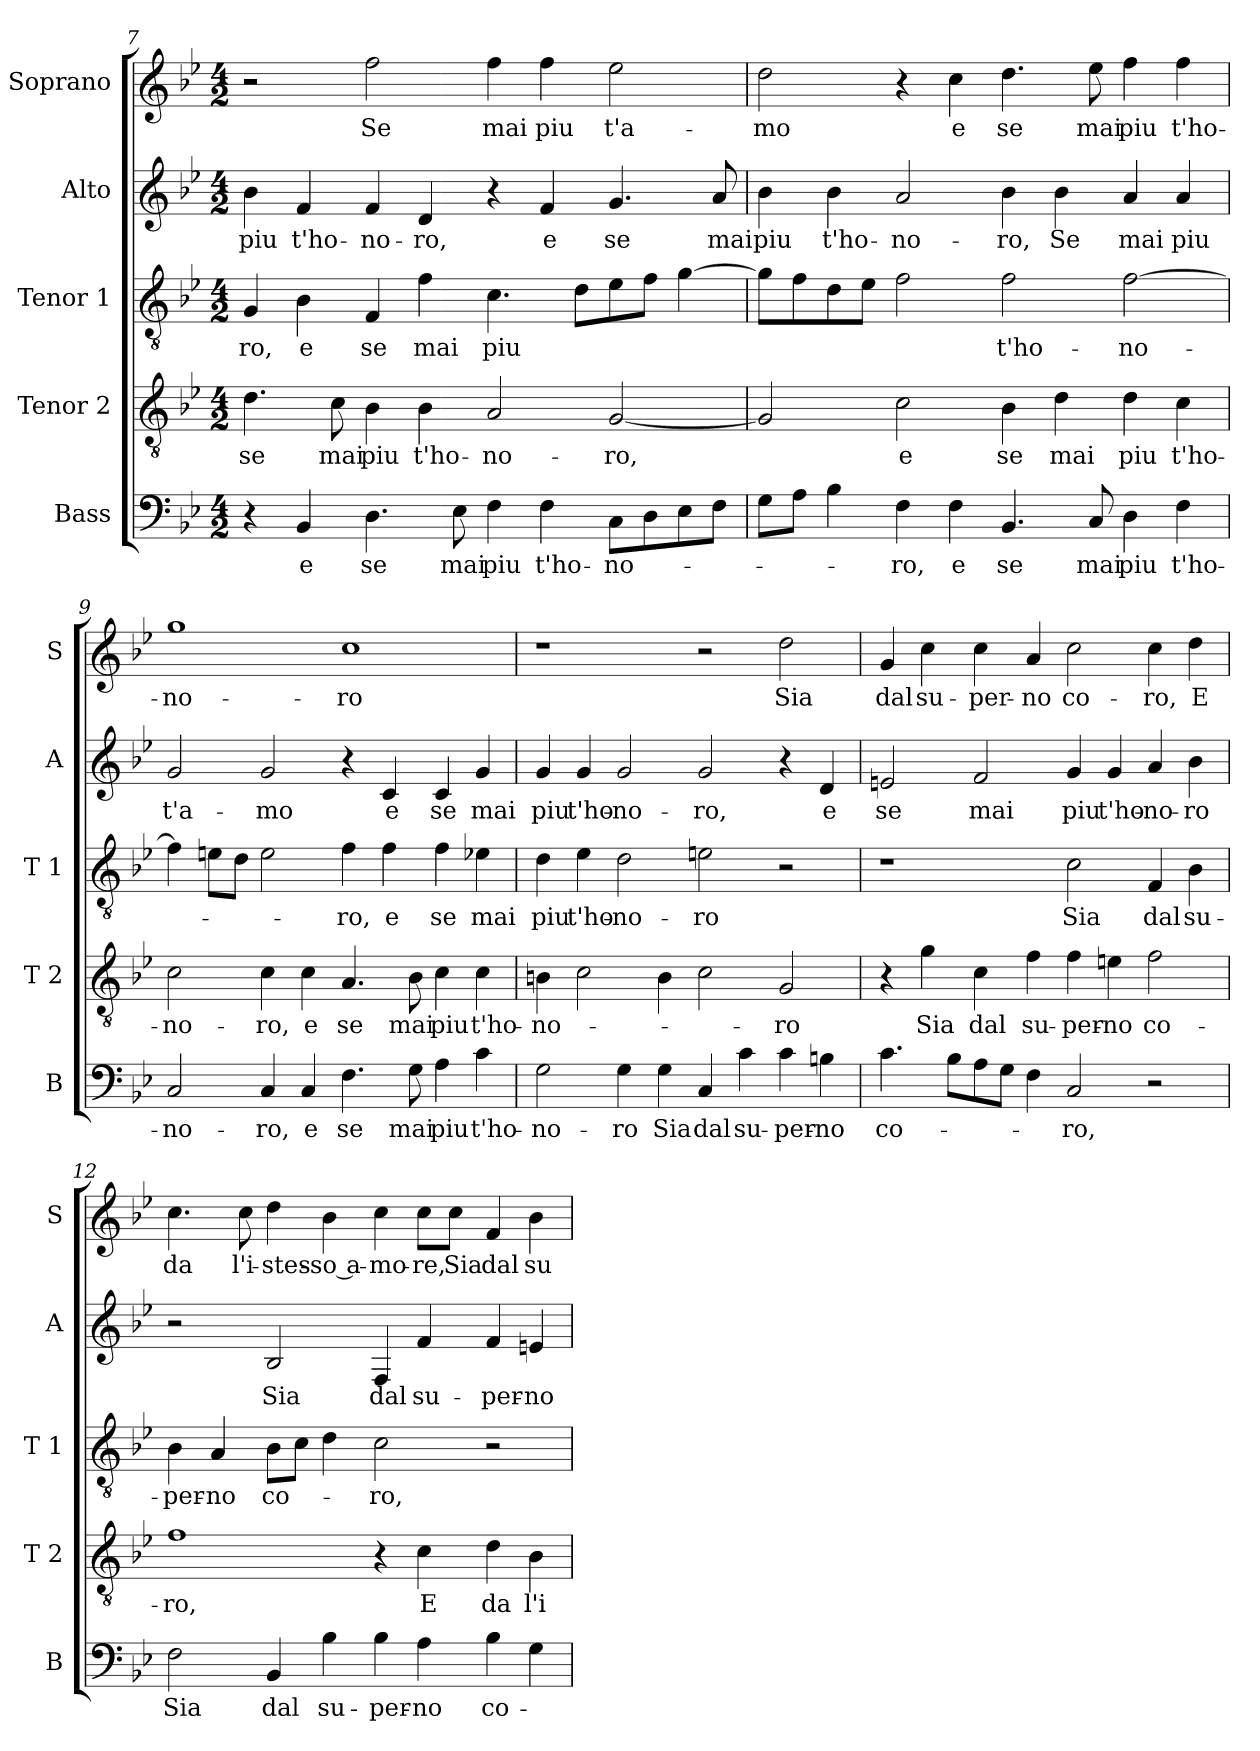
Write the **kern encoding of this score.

**kern	**text	**kern	**text	**kern	**text	**kern	**text	**kern	**text
*part5	*part5	*part4	*part4	*part3	*part3	*part2	*part2	*part1	*part1
*staff5	*staff5	*staff4	*staff4	*staff3	*staff3	*staff2	*staff2	*staff1	*staff1
*I"Bass	*	*I"Tenor 2	*	*I"Tenor 1	*	*I"Alto	*	*I"Soprano	*
*I'B	*	*I'T 2	*	*I'T 1	*	*I'A	*	*I'S	*
!!LO:PB:g=z
*clefF4	*	*clefGv2	*	*clefGv2	*	*clefG2	*	*clefG2	*
*k[b-e-]	*	*k[b-e-]	*	*k[b-e-]	*	*k[b-e-]	*	*k[b-e-]	*
*B-:	*	*B-:	*	*B-:	*	*B-:	*	*B-:	*
*M4/2	*	*M4/2	*	*M4/2	*	*M4/2	*	*M4/2	*
=7	=7	=7	=7	=7	=7	=7	=7	=7	=7
!	!	!	!LO:LY:b	!	!LO:LY:b	!	!LO:LY:b	!	!
4r	.	4.d\	se	4G/	-ro,	4b-\	piu	2r	.
!	!LO:LY:b	!	!	!	!LO:LY:b	!	!LO:LY:b	!	!
4BB-/	e	.	.	4B-\	e	4f/	t'ho-	.	.
!	!	!	!LO:LY:b	!	!	!	!	!	!
.	.	8c\	mai	.	.	.	.	.	.
!	!LO:LY:b	!	!LO:LY:b	!	!LO:LY:b	!	!LO:LY:b	!	!LO:LY:b
4.D\	se	4B-\	piu	4F/	se	4f/	-no-	2ff\	Se
!	!	!	!LO:LY:b	!	!LO:LY:b	!	!LO:LY:b	!	!
.	.	4B-\	t'ho-	4f\	mai	4d/	-ro,	.	.
!	!LO:LY:b	!	!	!	!	!	!	!	!
8E-\	mai	.	.	.	.	.	.	.	.
!	!LO:LY:b	!	!LO:LY:b	!	!LO:LY:b	!	!	!	!LO:LY:b
4F\	piu	2A/	-no-	4.c\	piu	4r	.	4ff\	mai
!	!LO:LY:b	!	!	!	!	!	!LO:LY:b	!	!LO:LY:b
4F\	t'ho-	.	.	.	.	4f/	e	4ff\	piu
.	.	.	.	8d\L	.	.	.	.	.
!	!LO:LY:b	!	!LO:LY:b	!	!	!	!LO:LY:b	!	!LO:LY:b
8C\L	-no-	[2G/	-ro,	8e-\	.	4.g/	se	2ee-\	t'a-
8D\	.	.	.	8f\J	.	.	.	.	.
8E-\	.	.	.	[4g\	.	.	.	.	.
!	!	!	!	!	!	!	!LO:LY:b	!	!
8F\J	.	.	.	.	.	8a/	mai	.	.
=8	=8	=8	=8	=8	=8	=8	=8	=8	=8
!	!	!	!	!	!	!	!LO:LY:b	!	!LO:LY:b
8G\L	.	2G/]	.	8g\L]	.	4b-\	piu	2dd\	-mo
8A\J	.	.	.	8f\	.	.	.	.	.
!	!	!	!	!	!	!	!LO:LY:b	!	!
4B-\	.	.	.	8d\	.	4b-\	t'ho-	.	.
.	.	.	.	8e-\J	.	.	.	.	.
!	!LO:LY:b	!	!LO:LY:b	!	!	!	!LO:LY:b	!	!
4F\	-ro,	2c\	e	2f\	.	2a/	-no-	4r	.
!	!LO:LY:b	!	!	!	!	!	!	!	!LO:LY:b
4F\	e	.	.	.	.	.	.	4cc\	e
!	!LO:LY:b	!	!LO:LY:b	!	!LO:LY:b	!	!LO:LY:b	!	!LO:LY:b
4.BB-/	se	4B-\	se	2f\	t'ho-	4b-\	-ro,	4.dd\	se
!	!	!	!LO:LY:b	!	!	!	!LO:LY:b	!	!
.	.	4d\	mai	.	.	4b-\	Se	.	.
!	!LO:LY:b	!	!	!	!	!	!	!	!LO:LY:b
8C/	mai	.	.	.	.	.	.	8ee-\	mai
!	!LO:LY:b	!	!LO:LY:b	!	!LO:LY:b	!	!LO:LY:b	!	!LO:LY:b
4D\	piu	4d\	piu	[2f\	-no-	4a/	mai	4ff\	piu
!	!LO:LY:b	!	!LO:LY:b	!	!	!	!LO:LY:b	!	!LO:LY:b
4F\	t'ho-	4c\	t'ho-	.	.	4a/	piu	4ff\	t'ho-
=9	=9	=9	=9	=9	=9	=9	=9	=9	=9
!	!LO:LY:b	!	!LO:LY:b	!	!	!	!LO:LY:b	!	!LO:LY:b
2C/	-no-	2c\	-no-	4f\]	.	2g/	t'a-	1gg	-no-
.	.	.	.	8en\L	.	.	.	.	.
.	.	.	.	8d\J	.	.	.	.	.
!	!LO:LY:b	!	!LO:LY:b	!	!	!	!LO:LY:b	!	!
4C/	-ro,	4c\	-ro,	2e\	.	2g/	-mo	.	.
!	!LO:LY:b	!	!LO:LY:b	!	!	!	!	!	!
4C/	e	4c\	e	.	.	.	.	.	.
!	!LO:LY:b	!	!LO:LY:b	!	!LO:LY:b	!	!	!	!LO:LY:b
4.F\	se	4.A/	se	4f\	-ro,	4r	.	1cc	-ro
!	!	!	!	!	!LO:LY:b	!	!LO:LY:b	!	!
.	.	.	.	4f\	e	4c/	e	.	.
!	!LO:LY:b	!	!LO:LY:b	!	!	!	!	!	!
8G\	mai	8B-\	mai	.	.	.	.	.	.
!	!LO:LY:b	!	!LO:LY:b	!	!LO:LY:b	!	!LO:LY:b	!	!
4A\	piu	4c\	piu	4f\	se	4c/	se	.	.
!	!LO:LY:b	!	!LO:LY:b	!	!LO:LY:b	!	!LO:LY:b	!	!
4c\	t'ho-	4c\	t'ho-	4e-X\	mai	4g/	mai	.	.
!!LO:LB:g=z
=10	=10	=10	=10	=10	=10	=10	=10	=10	=10
!	!LO:LY:b	!	!LO:LY:b	!	!LO:LY:b	!	!LO:LY:b	!	!
2G\	-no-	4Bn\	-no-	4d\	piu	4g/	piu	1r	.
!	!	!	!	!	!LO:LY:b	!	!LO:LY:b	!	!
.	.	2c\	.	4e-\	t'ho-	4g/	t'ho-	.	.
!	!LO:LY:b	!	!	!	!LO:LY:b	!	!LO:LY:b	!	!
4G\	-ro	.	.	2d\	-no-	2g/	-no-	.	.
!	!LO:LY:b	!	!	!	!	!	!	!	!
4G\	Sia	4B\	.	.	.	.	.	.	.
!	!LO:LY:b	!	!	!	!LO:LY:b	!	!LO:LY:b	!	!
4C/	dal	2c\	.	2en\	-ro	2g/	-ro,	2r	.
!	!LO:LY:b	!	!	!	!	!	!	!	!
4c\	su-	.	.	.	.	.	.	.	.
!	!LO:LY:b	!	!LO:LY:b	!	!	!	!	!	!LO:LY:b
4c\	-per-	2G/	-ro	2r	.	4r	.	2dd\	Sia
!	!LO:LY:b	!	!	!	!	!	!LO:LY:b	!	!
4Bn\	-no	.	.	.	.	4d/	e	.	.
=11	=11	=11	=11	=11	=11	=11	=11	=11	=11
!	!LO:LY:b	!	!	!	!	!	!LO:LY:b	!	!LO:LY:b
4.c\	co-	4r	.	1r	.	2en/	se	4g/	dal
!	!	!	!LO:LY:b	!	!	!	!	!	!LO:LY:b
.	.	4g\	Sia	.	.	.	.	4cc\	su-
8B-\L	.	.	.	.	.	.	.	.	.
!	!	!	!LO:LY:b	!	!	!	!LO:LY:b	!	!LO:LY:b
8A\	.	4c\	dal	.	.	2f/	mai	4cc\	-per-
8G\J	.	.	.	.	.	.	.	.	.
!	!	!	!LO:LY:b	!	!	!	!	!	!LO:LY:b
4F\	.	4f\	su-	.	.	.	.	4a/	-no
!	!LO:LY:b	!	!LO:LY:b	!	!LO:LY:b	!	!LO:LY:b	!	!LO:LY:b
2C/	-ro,	4f\	-per-	2c\	Sia	4g/	piu	2cc\	co-
!	!	!	!LO:LY:b	!	!	!	!LO:LY:b	!	!
.	.	4en\	-no	.	.	4g/	t'ho-	.	.
!	!	!	!LO:LY:b	!	!LO:LY:b	!	!LO:LY:b	!	!LO:LY:b
2r	.	2f\	co-	4F/	dal	4a/	-no-	4cc\	-ro,
!	!	!	!	!	!LO:LY:b	!	!LO:LY:b	!	!LO:LY:b
.	.	.	.	4B-\	su-	4b-\	-ro	4dd\	E
=12	=12	=12	=12	=12	=12	=12	=12	=12	=12
!	!LO:LY:b	!	!LO:LY:b	!	!LO:LY:b	!	!	!	!LO:LY:b
2F\	Sia	1f	-ro,	4B-\	-per-	2r	.	4.cc\	da
!	!	!	!	!	!LO:LY:b	!	!	!	!
.	.	.	.	4A/	-no	.	.	.	.
!	!	!	!	!	!	!	!	!	!LO:LY:b
.	.	.	.	.	.	.	.	8cc\	l'i-
!	!LO:LY:b	!	!	!	!LO:LY:b	!	!LO:LY:b	!	!LO:LY:b
4BB-/	dal	.	.	8B-\L	co-	2B-/	Sia	4dd\	-stes-
.	.	.	.	8c\J	.	.	.	.	.
!	!LO:LY:b	!	!	!	!	!	!	!	!LO:LY:b
4B-\	su-	.	.	4d\	.	.	.	4b-\	-so a-
!	!LO:LY:b	!	!	!	!LO:LY:b	!	!LO:LY:b	!	!LO:LY:b
4B-\	-per-	4r	.	2c\	-ro,	4F/	dal	4cc\	-mo-
!	!LO:LY:b	!	!LO:LY:b	!	!	!	!LO:LY:b	!	!LO:LY:b
4A\	-no	4c\	E	.	.	4f/	su-	8cc\L	-re,
!	!	!	!	!	!	!	!	!	!LO:LY:b
.	.	.	.	.	.	.	.	8cc\J	Sia
!	!LO:LY:b	!	!LO:LY:b	!	!	!	!LO:LY:b	!	!LO:LY:b
4B-\	co-	4d\	da	2r	.	4f/	-per-	4f/	dal
!	!	!	!LO:LY:b	!	!	!	!LO:LY:b	!	!LO:LY:b
4G\	.	4B-\	l'i-	.	.	4en/	-no	4b-\	su-
=	=	=	=	=	=	=	=	=	=
*-	*-	*-	*-	*-	*-	*-	*-	*-	*-
